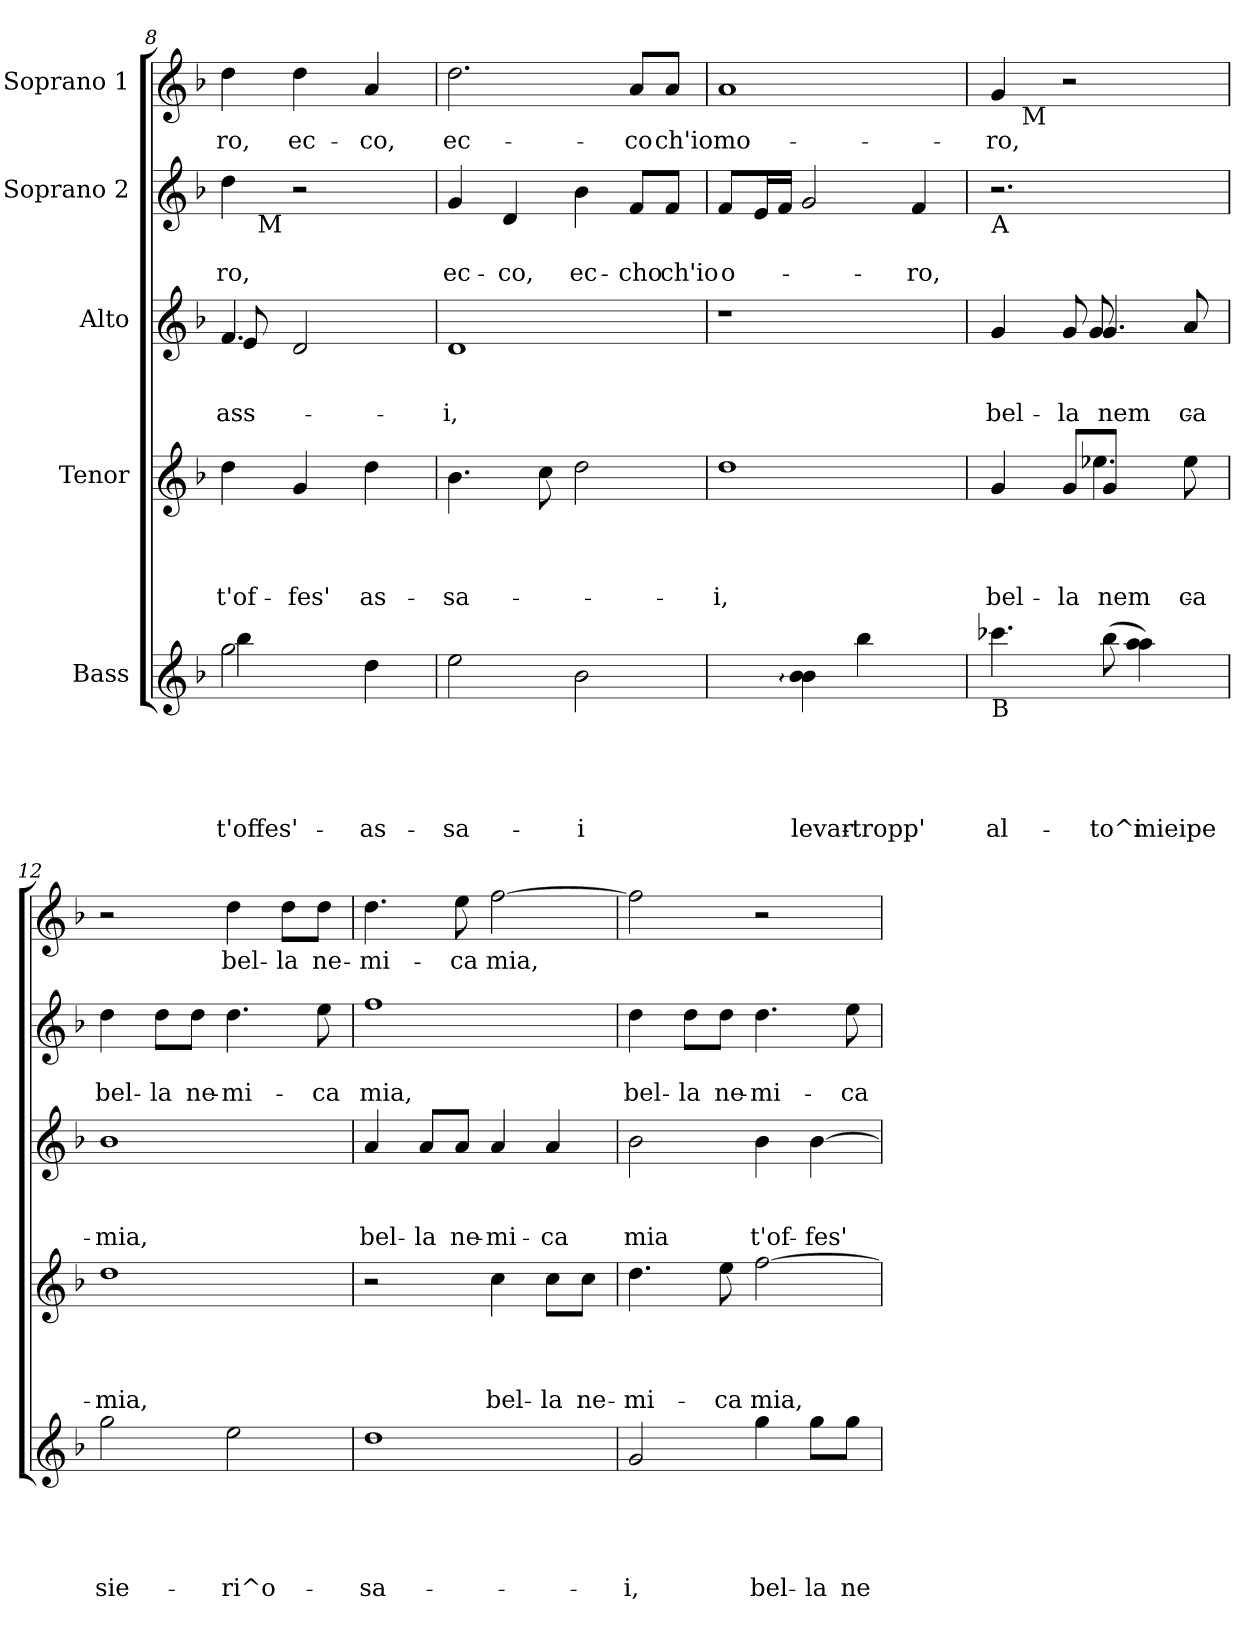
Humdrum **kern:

**kern	**text	**text	**text	**text	**text	**kern	**text	**text	**text	**text	**kern	**text	**text	**text	**kern	**text	**text	**kern	**text
*part5	*part5	*part5	*part5	*part5	*part5	*part4	*part4	*part4	*part4	*part4	*part3	*part3	*part3	*part3	*part2	*part2	*part2	*part1	*part1
*staff5	*staff5	*staff5	*staff5	*staff5	*staff5	*staff4	*staff4	*staff4	*staff4	*staff4	*staff3	*staff3	*staff3	*staff3	*staff2	*staff2	*staff2	*staff1	*staff1
*I"Bass	*	*	*	*	*	*I"Tenor	*	*	*	*	*I"Alto	*	*	*	*I"Soprano 2	*	*	*I"Soprano 1	*
*clefG2	*	*	*	*	*	*clefG2	*	*	*	*	*clefG2	*	*	*	*clefG2	*	*	*clefG2	*
*k[b-]	*	*	*	*	*	*k[b-]	*	*	*	*	*k[b-]	*	*	*	*k[b-]	*	*	*k[b-]	*
*F:	*	*	*	*	*	*F:	*	*	*	*	*F:	*	*	*	*F:	*	*	*F:	*
=8	=8	=8	=8	=8	=8	=8	=8	=8	=8	=8	=8	=8	=8	=8	=8	=8	=8	=8	=8
*^	*	*	*	*	*	*	*	*	*	*	*	*	*	*	*	*	*	*	*
!	!	!	!	!	!	!LO:LY:b	!	!	!	!	!LO:LY:b	!	!	!	!LO:LY:b	!	!	!LO:LY:b	!	!LO:LY:b
*	*	*	*	*	*	*	*	*	*	*	*	*^	*	*	*	*^	*	*	*	*
2gg\	4bb-\	.	.	.	.	-t'offes'-	4dd:\	.	.	.	t'of-	4.f/	8e/	.	.	-ass-	4dd\	8ryy	.	-ro,	4dd\	-ro,
!	!	!	!	!	!	!	!	!	!	!	!	!	!	!	!	!	!	!LO:TX:b:t=M	!	!	!	!
.	.	.	.	.	.	.	.	.	.	.	.	.	8ryy	.	.	.	.	2ryy	.	.	.	.
!	!	!	!	!	!	!	!	!	!	!	!LO:LY:b	!	!	!	!	!	!	!	!	!	!	!LO:LY:b
.	2ryy	.	.	.	.	.	4g/	.	.	.	-fes'	.	2d/	.	.	.	2r	.	.	.	4dd:\	ec-
.	.	.	.	.	.	.	.	.	.	.	.	4.ryy	.	.	.	.	.	.	.	.	.	.
!	!	!	!	!	!	!LO:LY:b	!	!	!	!	!LO:LY:b	!	!	!	!	!	!	!	!	!	!	!LO:LY:b
4dd\	.	.	.	.	.	as-	4dd\	.	.	.	as-	.	.	.	.	.	.	.	.	.	4a/	-co,
.	.	.	.	.	.	.	.	.	.	.	.	.	.	.	.	.	.	8ryy	.	.	.	.
=9	=9	=9	=9	=9	=9	=9	=9	=9	=9	=9	=9	=9	=9	=9	=9	=9	=9	=9	=9	=9	=9	=9
!	!	!	!	!	!	!LO:LY:b	!	!	!	!	!LO:LY:b	!	!	!	!	!LO:LY:b	!	!	!	!LO:LY:b	!	!LO:LY:b
*	*	*	*	*	*	*	*	*	*	*	*	*v	*v	*	*	*	*	*	*	*	*	*
*v	*v	*	*	*	*	*	*	*	*	*	*	*	*	*	*	*v	*v	*	*	*	*
2ee\	.	.	.	.	-sa-	4.b-\	.	.	.	-sa-	1d	.	.	-i,	4g/	.	ec-	2.dd\	ec-
!	!	!	!	!	!	!	!	!	!	!	!	!	!	!	!	!	!LO:LY:b	!	!
.	.	.	.	.	.	.	.	.	.	.	.	.	.	.	4d/	.	-co,	.	.
.	.	.	.	.	.	8cc\	.	.	.	.	.	.	.	.	.	.	.	.	.
!	!	!	!	!	!LO:LY:b	!	!	!	!	!	!	!	!	!	!	!	!LO:LY:b	!	!
2b-\	.	.	.	.	-i	2dd\	.	.	.	.	.	.	.	.	4b-\	.	ec-	.	.
!	!	!	!	!	!	!	!	!	!	!	!	!	!	!	!	!	!LO:LY:b	!	!LO:LY:b
.	.	.	.	.	.	.	.	.	.	.	.	.	.	.	8f/L	.	-cho	8a/L	-co
!	!	!	!	!	!	!	!	!	!	!	!	!	!	!	!	!	!LO:LY:b	!	!LO:LY:b
.	.	.	.	.	.	.	.	.	.	.	.	.	.	.	8f/J	.	ch'io	8a/J	ch'io
=10	=10	=10	=10	=10	=10	=10	=10	=10	=10	=10	=10	=10	=10	=10	=10	=10	=10	=10	=10
!	!	!	!	!	!	!	!	!	!	!LO:LY:b	!	!	!	!	!	!	!LO:LY:b	!	!LO:LY:b
4ryy	.	.	.	.	.	1dd	.	.	.	-i,	1r	.	.	.	8f/L	.	o-	1a	mo-
.	.	.	.	.	.	.	.	.	.	.	.	.	.	.	16e/L	.	.	.	.
.	.	.	.	.	.	.	.	.	.	.	.	.	.	.	16f/JJ	.	.	.	.
!	!	!	!	!	!LO:LY:b	!	!	!	!	!	!	!	!	!	!	!	!	!	!
4b-\: 4b-\:	.	.	.	.	levar-	.	.	.	.	.	.	.	.	.	2g/	.	.	.	.
!	!	!	!	!	!LO:LY:b	!	!	!	!	!	!	!	!	!	!	!	!	!	!
4bb-\	.	.	.	.	-tropp'	.	.	.	.	.	.	.	.	.	.	.	.	.	.
!	!	!	!	!	!	!	!	!	!	!	!	!	!	!	!	!	!LO:LY:b	!	!
4ryy	.	.	.	.	.	.	.	.	.	.	.	.	.	.	4f/	.	-ro,	.	.
!!LO:PB:g=z
=11	=11	=11	=11	=11	=11	=11	=11	=11	=11	=11	=11	=11	=11	=11	=11	=11	=11	=11	=11
!	!	!	!	!	!	!	!	!	!	!	!	!	!	!	!	!	!	!LO:TX:b:t=A	!
!	!	!	!	!	!	!	!	!	!	!	!	!	!	!	!LO:TX:b:t=A	!	!	!	!
!	!	!	!	!	!	!	!	!	!	!	!LO:TX:b:t=A	!	!	!	!	!	!	!	!
!	!	!	!	!	!	!LO:TX:b:t=A	!	!	!	!	!	!	!	!	!	!	!	!	!
!LO:TX:b:t=B	!	!	!	!	!	!	!	!	!	!	!	!	!	!	!	!	!	!	!
!	!	!	!	!	!LO:LY:b	!	!	!	!	!LO:LY:b	!	!	!	!LO:LY:b	!	!	!	!	!LO:LY:b
*	*	*	*	*	*	*^	*	*	*	*	*^	*	*	*	*	*	*	*^	*
*	*	*	*	*	*	*	*^	*	*	*	*	*	*	*	*	*	*	*	*	*	*	*
4.ccc-X\	.	.	.	.	al-	4g/	4.ryy	2ryy	.	.	.	bel-	4g/	4.ryy	.	.	bel-	2.r	.	.	4g/	16.ryy	-ro,
!	!	!	!	!	!	!	!	!	!	!	!	!	!	!	!	!	!	!	!	!	!	!LO:TX:b:t=M	!
.	.	.	.	.	.	.	.	.	.	.	.	.	.	.	.	.	.	.	.	.	.	2ryy	.
!	!	!	!	!	!	!	!	!	!	!	!	!LO:LY:b	!	!	!	!	!LO:LY:b	!	!	!	!	!	!
.	.	.	.	.	.	8g/L	.	.	.	.	.	-la	8g/	.	.	.	-la	.	.	.	2r	.	.
!	!	!	!	!	!LO:LY:b	!	!	!	!	!	!	!LO:LY:b	!	!	!	!	!LO:LY:b	!	!	!	!	!	!
(<8bb-\	.	.	.	.	-to^i	8g/J	4.ee-X\	.	.	.	.	nem-	4.g/	8g/	.	.	nem-	.	.	.	.	.	.
!	!	!	!	!	!LO:LY:b	!	!	!	!	!	!	!	!	!	!	!	!	!	!	!	!	!	!
4aa\ 4aa\)	.	.	.	.	mieipe	4ryy	.	8ryy	.	.	.	.	.	8ryy	.	.	.	.	.	.	.	.	.
.	.	.	.	.	.	.	.	.	.	.	.	.	.	.	.	.	.	.	.	.	.	8ryy	.
!	!	!	!	!	!	!	!	!	!	!	!	!LO:LY:b	!	!	!	!	!LO:LY:b	!	!	!	!	!	!
.	.	.	.	.	.	.	.	8ee-\	.	.	.	-ca	.	8a/	.	.	-ca	.	.	.	.	.	.
.	.	.	.	.	.	.	.	.	.	.	.	.	.	.	.	.	.	.	.	.	.	32ryy	.
=12	=12	=12	=12	=12	=12	=12	=12	=12	=12	=12	=12	=12	=12	=12	=12	=12	=12	=12	=12	=12	=12	=12	=12
!	!	!	!	!	!LO:LY:b	!	!	!	!	!	!	!LO:LY:b	!	!	!	!	!LO:LY:b	!	!	!LO:LY:b	!	!	!
*	*	*	*	*	*	*v	*v	*v	*	*	*	*	*	*	*	*	*	*	*	*	*v	*v	*
*	*	*	*	*	*	*	*	*	*	*	*v	*v	*	*	*	*	*	*	*	*
2gg\	.	.	.	.	sie-	1dd	.	.	.	mia,	1b-	.	.	mia,	4dd\	.	bel-	2r	.
!	!	!	!	!	!	!	!	!	!	!	!	!	!	!	!	!	!LO:LY:b	!	!
.	.	.	.	.	.	.	.	.	.	.	.	.	.	.	8dd\L	.	-la	.	.
!	!	!	!	!	!	!	!	!	!	!	!	!	!	!	!	!	!LO:LY:b	!	!
.	.	.	.	.	.	.	.	.	.	.	.	.	.	.	8dd\J	.	ne-	.	.
!	!	!	!	!	!LO:LY:b	!	!	!	!	!	!	!	!	!	!	!	!LO:LY:b	!	!LO:LY:b
2ee\	.	.	.	.	-ri^o-	.	.	.	.	.	.	.	.	.	4.dd\	.	-mi-	4dd\	bel-
!	!	!	!	!	!	!	!	!	!	!	!	!	!	!	!	!	!	!	!LO:LY:b
.	.	.	.	.	.	.	.	.	.	.	.	.	.	.	.	.	.	8dd\L	-la
!	!	!	!	!	!	!	!	!	!	!	!	!	!	!	!	!	!LO:LY:b	!	!LO:LY:b
.	.	.	.	.	.	.	.	.	.	.	.	.	.	.	8ee\	.	-ca	8dd\J	ne-
=13	=13	=13	=13	=13	=13	=13	=13	=13	=13	=13	=13	=13	=13	=13	=13	=13	=13	=13	=13
!	!	!	!	!	!LO:LY:b	!	!	!	!	!	!	!	!	!LO:LY:b	!	!	!LO:LY:b	!	!LO:LY:b
1dd	.	.	.	.	-sa-	2r	.	.	.	.	4a/	.	.	bel-	1ff	.	mia,	4.dd\	-mi-
!	!	!	!	!	!	!	!	!	!	!	!	!	!	!LO:LY:b	!	!	!	!	!
.	.	.	.	.	.	.	.	.	.	.	8a/L	.	.	-la	.	.	.	.	.
!	!	!	!	!	!	!	!	!	!	!	!	!	!	!LO:LY:b	!	!	!	!	!LO:LY:b
.	.	.	.	.	.	.	.	.	.	.	8a/J	.	.	ne-	.	.	.	8ee\	-ca
!	!	!	!	!	!	!	!	!	!	!LO:LY:b	!	!	!	!LO:LY:b	!	!	!	!	!LO:LY:b
.	.	.	.	.	.	4cc\	.	.	.	bel-	4a/	.	.	-mi-	.	.	.	[>2ff\	mia,
!	!	!	!	!	!	!	!	!	!	!LO:LY:b	!	!	!	!LO:LY:b	!	!	!	!	!
.	.	.	.	.	.	8cc\L	.	.	.	-la	4a/	.	.	-ca	.	.	.	.	.
!	!	!	!	!	!	!	!	!	!	!LO:LY:b	!	!	!	!	!	!	!	!	!
.	.	.	.	.	.	8cc\J	.	.	.	ne-	.	.	.	.	.	.	.	.	.
=14	=14	=14	=14	=14	=14	=14	=14	=14	=14	=14	=14	=14	=14	=14	=14	=14	=14	=14	=14
!	!	!	!	!	!LO:LY:b	!	!	!	!	!LO:LY:b	!	!	!	!LO:LY:b	!	!	!LO:LY:b	!	!
2g/	.	.	.	.	-i,	4.dd\	.	.	.	-mi-	2b-\	.	.	mia	4dd\	.	bel-	2ff\]	.
!	!	!	!	!	!	!	!	!	!	!	!	!	!	!	!	!	!LO:LY:b	!	!
.	.	.	.	.	.	.	.	.	.	.	.	.	.	.	8dd\L	.	-la	.	.
!	!	!	!	!	!	!	!	!	!	!LO:LY:b	!	!	!	!	!	!	!LO:LY:b	!	!
.	.	.	.	.	.	8ee\	.	.	.	-ca	.	.	.	.	8dd\J	.	ne-	.	.
!	!	!	!	!	!LO:LY:b	!	!	!	!	!LO:LY:b	!	!	!	!LO:LY:b	!	!	!LO:LY:b	!	!
4gg\	.	.	.	.	bel-	[>2ff\	.	.	.	mia,	4b-\	.	.	t'of-	4.dd\	.	-mi-	2r	.
!	!	!	!	!	!LO:LY:b	!	!	!	!	!	!	!	!	!LO:LY:b	!	!	!	!	!
8gg\L	.	.	.	.	-la	.	.	.	.	.	[>4b-\	.	.	-fes'	.	.	.	.	.
!	!	!	!	!	!LO:LY:b	!	!	!	!	!	!	!	!	!	!	!	!LO:LY:b	!	!
8gg\J	.	.	.	.	ne-	.	.	.	.	.	.	.	.	.	8ee\	.	-ca	.	.
=	=	=	=	=	=	=	=	=	=	=	=	=	=	=	=	=	=	=	=
*-	*-	*-	*-	*-	*-	*-	*-	*-	*-	*-	*-	*-	*-	*-	*-	*-	*-	*-	*-
